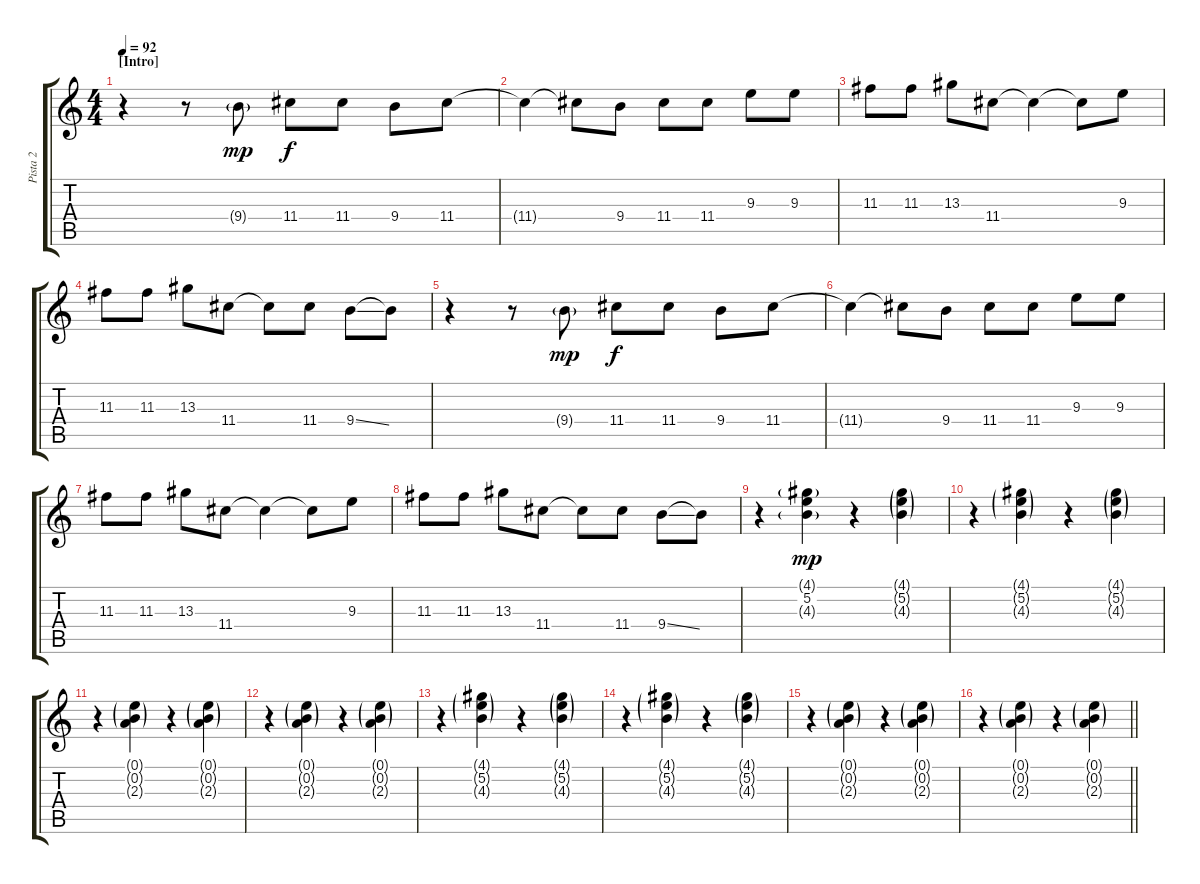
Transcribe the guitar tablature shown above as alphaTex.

\track ("Pista 2" "Pista 2") {instrument electricguitarjazz}
\staff {score tabs}
\tuning (E4 B3 G3 D3 A2 E2) {hide}
\ts (4 4)
\section ("" "[Intro]")
\tempo 92
\clef g2
\ks c
r.4{dy mp instrument electricguitarjazz} r.8 9.4{g}.8 11.4.8{dy f} 11.4.8 9.4.8 11.4.8 |
11.4{t}.4 11.4{t}.8 9.4.8 11.4.8 11.4.8 9.3.8 9.3.8 |
11.3.8 11.3.8 13.3.8 11.4.8 11.4{t}.4 11.4{t}.8 9.3.8 |
11.3.8 11.3.8 13.3.8 11.4.8 11.4{t}.8 11.4.8 9.4{ss}.8 9.4{t}.8 |
r.4 r.8 9.4{g}.8{dy mp} 11.4.8{dy f} 11.4.8 9.4.8 11.4.8 |
11.4{t}.4 11.4{t}.8 9.4.8 11.4.8 11.4.8 9.3.8 9.3.8 |
11.3.8 11.3.8 13.3.8 11.4.8 11.4{t}.4 11.4{t}.8 9.3.8 |
11.3.8 11.3.8 13.3.8 11.4.8 11.4{t}.8 11.4.8 9.4{ss}.8 9.4{t}.8 |
r.4 (4.1{g} 5.2 4.3{g}).4{dy mp} r.4 (4.1{g} 5.2{g} 4.3{g}).4 |
r.4 (4.1{g} 5.2{g} 4.3{g}).4 r.4 (4.1{g} 5.2{g} 4.3{g}).4 |
r.4 (0.1{g} 0.2{g} 2.3{g}).4 r.4 (0.1{g} 0.2{g} 2.3{g}).4 |
r.4 (0.1{g} 0.2{g} 2.3{g}).4 r.4 (0.1{g} 0.2{g} 2.3{g}).4 |
r.4 (4.1{g} 5.2{g} 4.3{g}).4 r.4 (4.1{g} 5.2{g} 4.3{g}).4 |
r.4 (4.1{g} 5.2{g} 4.3{g}).4 r.4 (4.1{g} 5.2{g} 4.3{g}).4 |
r.4 (0.1{g} 0.2{g} 2.3{g}).4 r.4 (0.1{g} 0.2{g} 2.3{g}).4 |
\barLineRight lightlight
r.4 (0.1{g} 0.2{g} 2.3{g}).4 r.4 (0.1{g} 0.2{g} 2.3{g}).4
